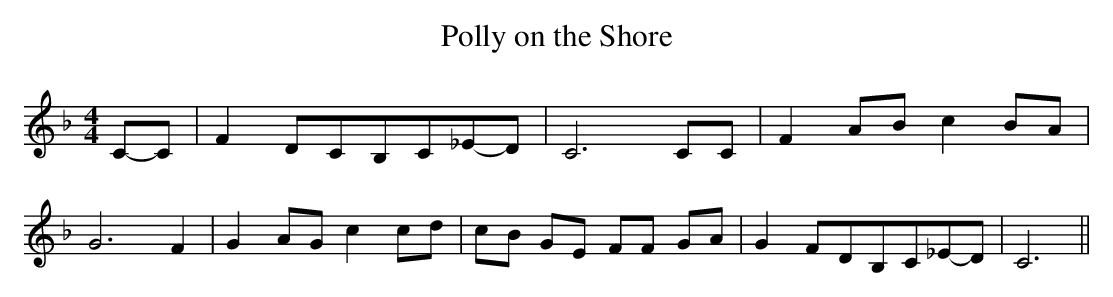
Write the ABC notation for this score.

X:1
T:Polly on the Shore
M:4/4
L:1/8
K:F
C-C| F2D-CB,-C_E-D| C6 CC| F2A-B c2B-A| G6- F2| G2 AG c2c-d| cB GE FF GA|\
 G2F-DB,-C_E-D| C6||
